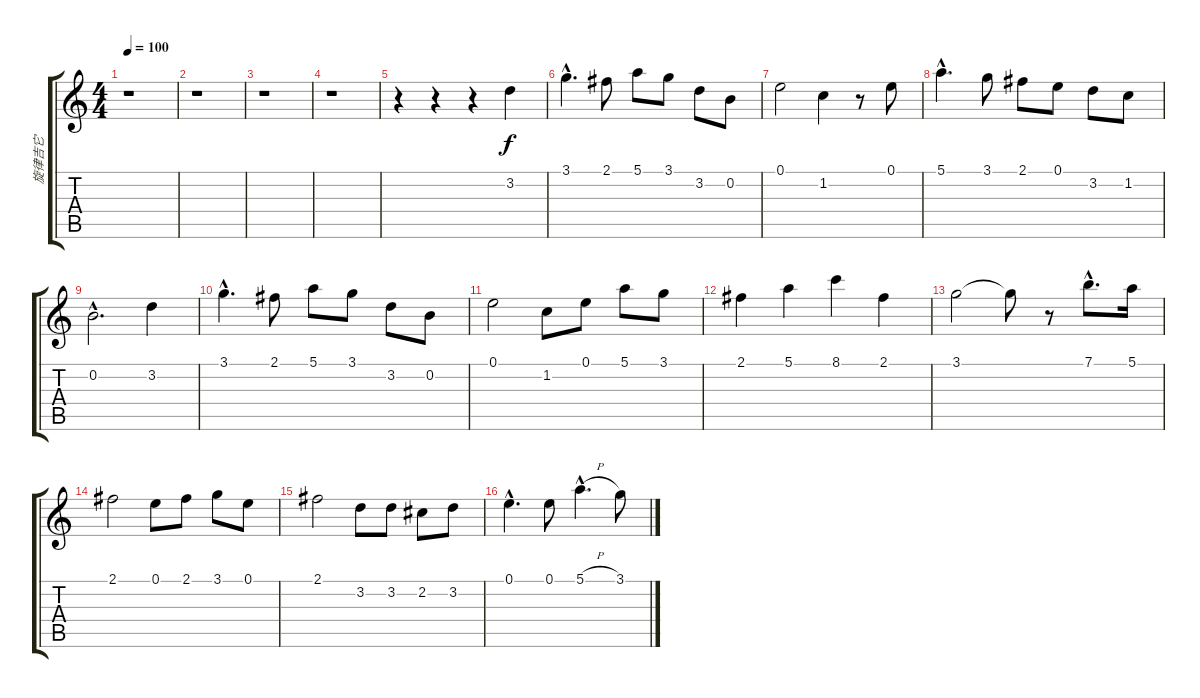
\track ("旋律吉它" "旋律吉它") {instrument distortionguitar}
\staff {score tabs}
\tuning (E4 B3 G3 D3 A2 E2) {hide}
\ts (4 4)
\tempo 100
\clef g2
\ks c
r.1{dy f instrument distortionguitar} |
r.1 |
r.1 |
r.1 |
r.4 r.4 r.4 3.2.4 |
3.1{hac}.4{d} 2.1.8 5.1.8 3.1.8 3.2.8 0.2.8 |
0.1.2 1.2.4 r.8 0.1.8 |
5.1{hac}.4{d} 3.1.8 2.1.8 0.1.8 3.2.8 1.2.8 |
0.2{hac}.2{d} 3.2.4 |
3.1{hac}.4{d} 2.1.8 5.1.8 3.1.8 3.2.8 0.2.8 |
0.1.2 1.2.8 0.1.8 5.1.8 3.1.8 |
2.1.4 5.1.4 8.1.4 2.1.4 |
3.1.2 3.1{t}.8 r.8 7.1{hac}.8{d} 5.1.16 |
2.1.2 0.1.8 2.1.8 3.1.8 0.1.8 |
2.1.2 3.2.8 3.2.8 2.2.8 3.2.8 |
0.1{hac}.4{d} 0.1.8 5.1{h hac}.4{d} 3.1.8
